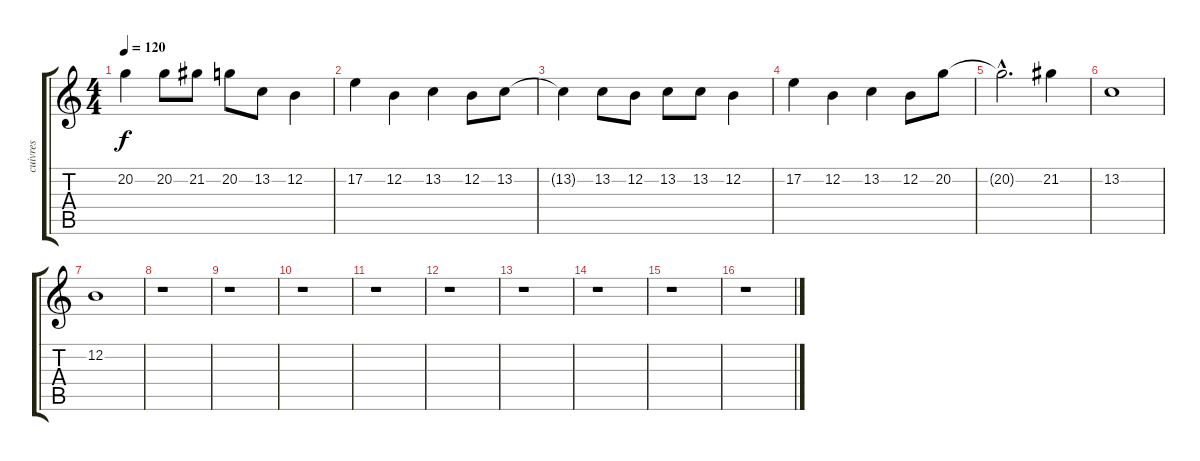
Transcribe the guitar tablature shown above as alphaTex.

\track ("cuivres" "cuivres") {instrument trumpet}
\staff {score tabs}
\tuning (E4 B3 G3 D3 A2 E2) {hide}
\ts (4 4)
\tempo 120
\clef g2
\ks c
20.2{t}.4{dy f} 20.2.8 21.2.8 20.2.8 13.2.8 12.2.4 |
17.2.4 12.2.4 13.2.4 12.2.8 13.2.8 |
13.2{t}.4 13.2.8 12.2.8 13.2.8 13.2.8 12.2.4 |
17.2.4 12.2.4 13.2.4 12.2.8 20.2.8 |
20.2{hac t}.2{d} 21.2.4 |
13.2.1 |
12.2.1 |
r.1 |
r.1 |
r.1 |
r.1 |
r.1 |
r.1 |
r.1 |
r.1 |
r.1
